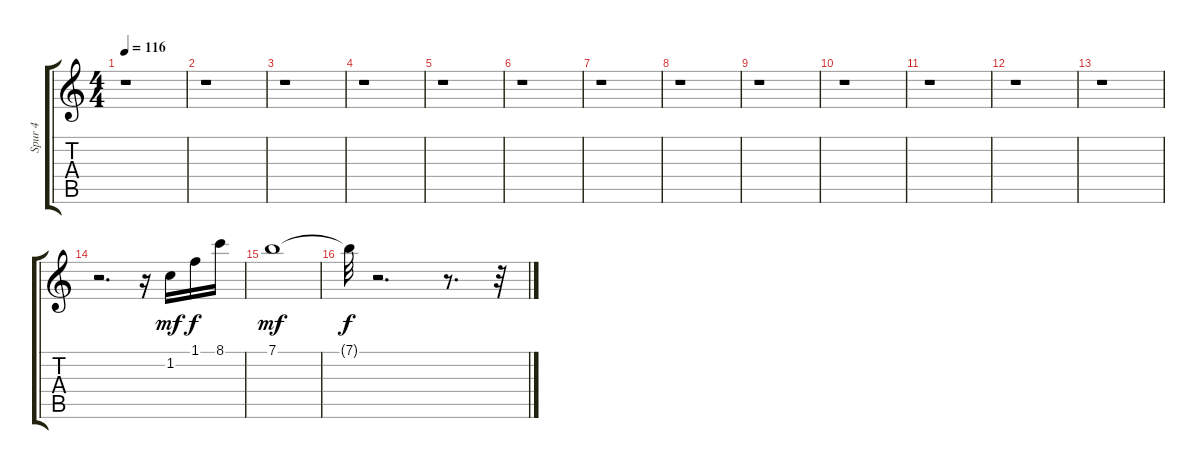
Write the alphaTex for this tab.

\track ("Spur 4" "Spur 4") {instrument acousticguitarsteel}
\staff {score tabs}
\tuning (E4 B3 G3 D3 A2 E2) {hide}
\ts (4 4)
\tempo 116
\clef g2
\ks c
r.1{dy mf instrument acousticguitarsteel} |
r.1 |
r.1 |
r.1 |
r.1 |
r.1 |
r.1 |
r.1 |
r.1 |
r.1 |
r.1 |
r.1 |
r.1 |
r.2{d} r.16 1.2.16 1.1.16{dy f} 8.1.16 |
7.1.1{dy mf} |
7.1{t}.32{dy f} r.2{d} r.8{d} r.32
